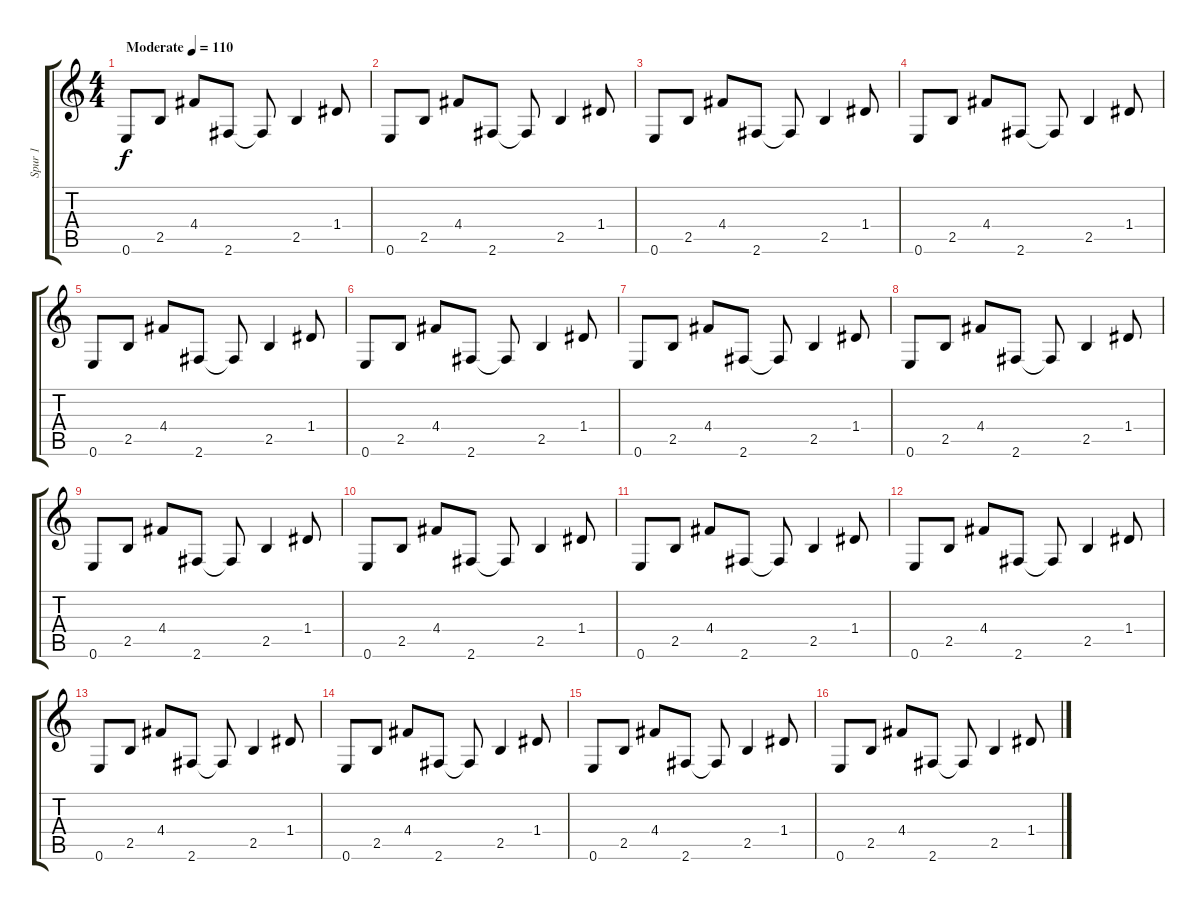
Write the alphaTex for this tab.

\track ("Spur 1" "Spur 1") {instrument acousticguitarnylon}
\staff {score tabs}
\tuning (E4 B3 G3 D3 A2 E2) {hide}
\ts (4 4)
\tempo (110 "Moderate")
\clef g2
\ks c
0.6.8{dy f instrument acousticguitarnylon} 2.5.8 4.4.8 2.6.8 2.6{t}.8 2.5.4 1.4.8 |
0.6.8 2.5.8 4.4.8 2.6.8 2.6{t}.8 2.5.4 1.4.8 |
0.6.8 2.5.8 4.4.8 2.6.8 2.6{t}.8 2.5.4 1.4.8 |
0.6.8 2.5.8 4.4.8 2.6.8 2.6{t}.8 2.5.4 1.4.8 |
0.6.8 2.5.8 4.4.8 2.6.8 2.6{t}.8 2.5.4 1.4.8 |
0.6.8 2.5.8 4.4.8 2.6.8 2.6{t}.8 2.5.4 1.4.8 |
0.6.8 2.5.8 4.4.8 2.6.8 2.6{t}.8 2.5.4 1.4.8 |
0.6.8 2.5.8 4.4.8 2.6.8 2.6{t}.8 2.5.4 1.4.8 |
0.6.8 2.5.8 4.4.8 2.6.8 2.6{t}.8 2.5.4 1.4.8 |
0.6.8 2.5.8 4.4.8 2.6.8 2.6{t}.8 2.5.4 1.4.8 |
0.6.8 2.5.8 4.4.8 2.6.8 2.6{t}.8 2.5.4 1.4.8 |
0.6.8 2.5.8 4.4.8 2.6.8 2.6{t}.8 2.5.4 1.4.8 |
0.6.8 2.5.8 4.4.8 2.6.8 2.6{t}.8 2.5.4 1.4.8 |
0.6.8 2.5.8 4.4.8 2.6.8 2.6{t}.8 2.5.4 1.4.8 |
0.6.8 2.5.8 4.4.8 2.6.8 2.6{t}.8 2.5.4 1.4.8 |
0.6.8 2.5.8 4.4.8 2.6.8 2.6{t}.8 2.5.4 1.4.8
